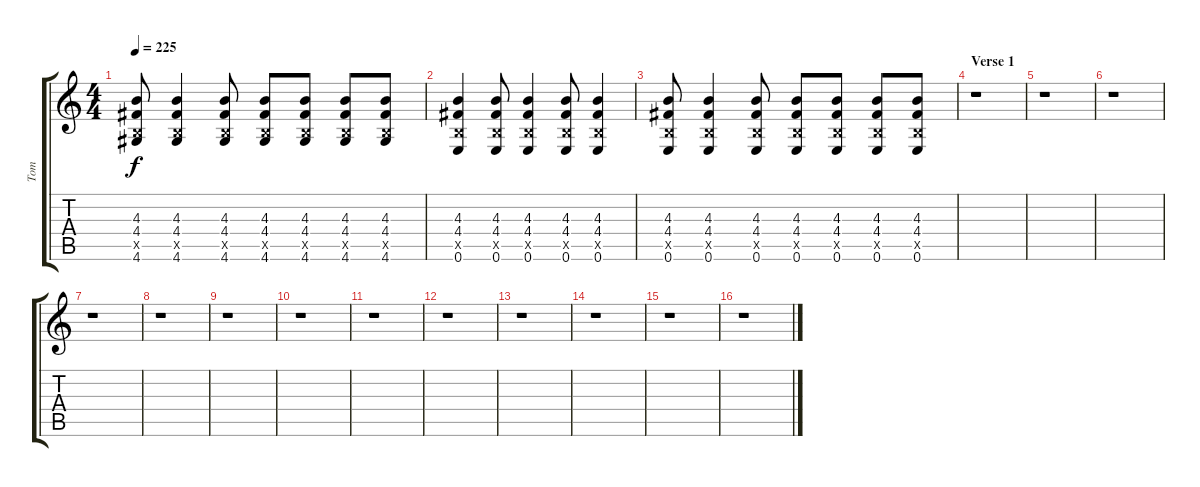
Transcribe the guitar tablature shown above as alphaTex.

\track ("Tom" "Tom") {instrument acousticguitarsteel}
\staff {score tabs}
\tuning (E4 B3 G3 D3 A2 E2) {hide}
\ts (4 4)
\tempo 225
\clef g2
\ks c
(4.3 4.4 2.5{x} 4.6).8{dy f} (4.3 4.4 2.5{x} 4.6).4 (4.3 4.4 2.5{x} 4.6).8 (4.3 4.4 2.5{x} 4.6).8 (4.3 4.4 2.5{x} 4.6).8 (4.3 4.4 2.5{x} 4.6).8 (4.3 4.4 2.5{x} 4.6).8 |
(4.3 4.4 2.5{x} 0.6).4 (4.3 4.4 2.5{x} 0.6).8 (4.3 4.4 2.5{x} 0.6).4 (4.3 4.4 2.5{x} 0.6).8 (4.3 4.4 2.5{x} 0.6).4 |
(4.3 4.4 2.5{x} 0.6).8 (4.3 4.4 2.5{x} 0.6).4 (4.3 4.4 2.5{x} 0.6).8 (4.3 4.4 2.5{x} 0.6).8 (4.3 4.4 2.5{x} 0.6).8 (4.3 4.4 2.5{x} 0.6).8 (4.3 4.4 2.5{x} 0.6).8 |
\section ("" "Verse 1")
r.1 |
r.1 |
r.1 |
r.1 |
r.1 |
r.1 |
r.1 |
r.1 |
r.1 |
r.1 |
r.1 |
r.1 |
r.1
